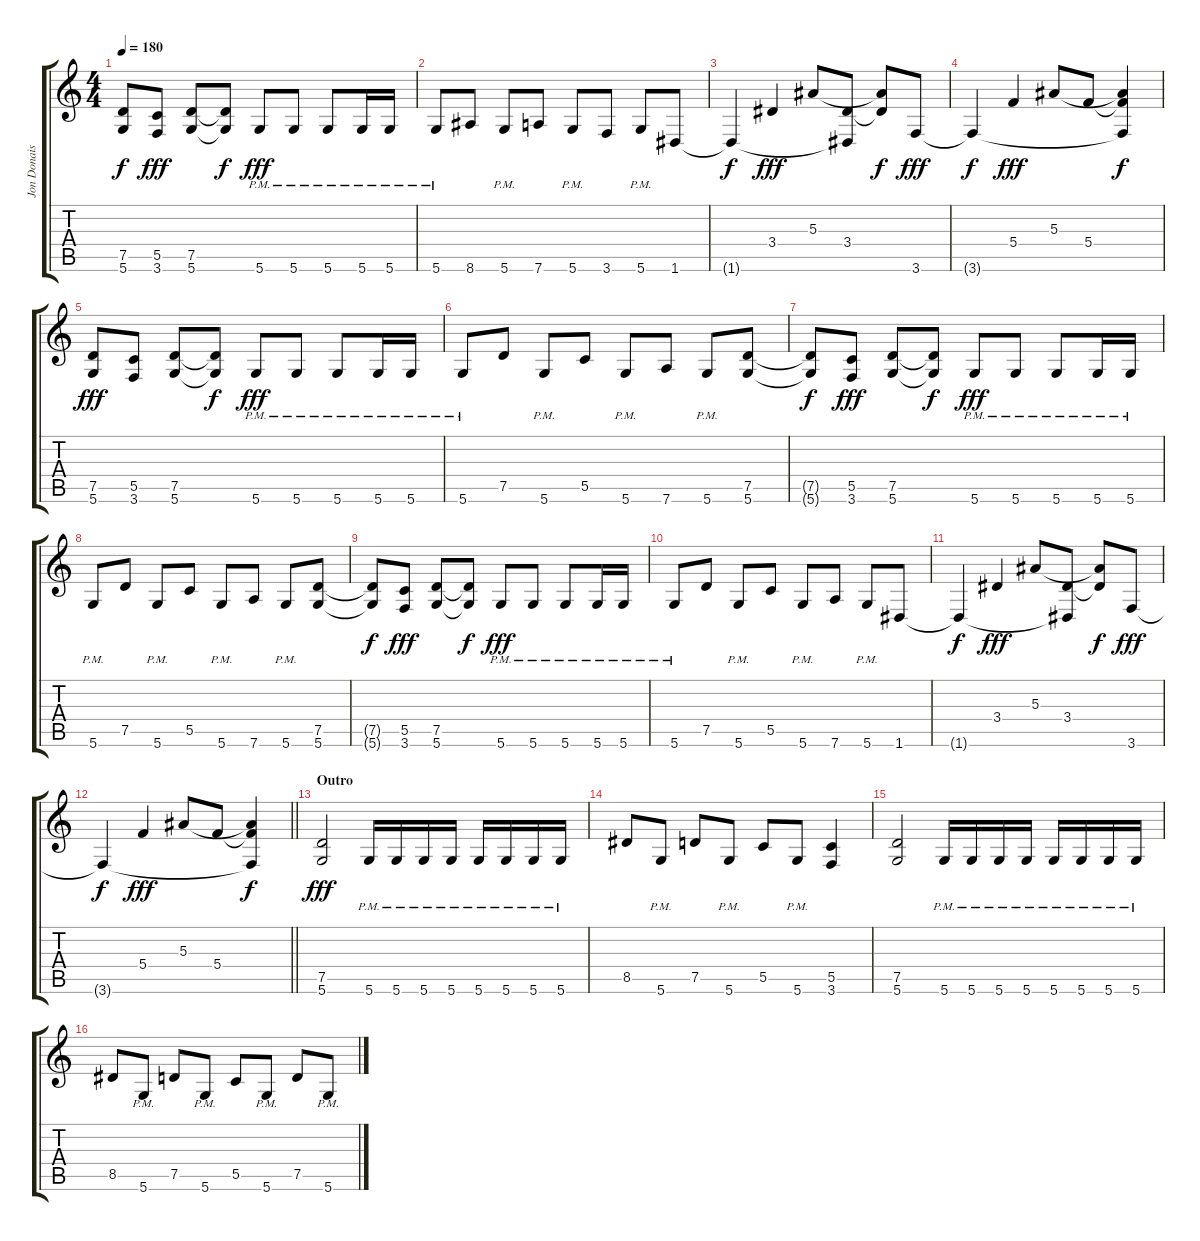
\track ("Jon Donais" "Jon Donais") {instrument distortionguitar}
\staff {score tabs}
\tuning (D4 A3 F3 C3 G2 D2) {hide}
\ts (4 4)
\tempo 180
\clef g2
\ks c
(7.5{t} 5.6{t}).8{dy f} (5.5 3.6).8{dy fff} (7.5 5.6).8 (7.5{t} 5.6{t}).8{dy f} 5.6{pm}.8{dy fff} 5.6{pm}.8 5.6{pm}.8 5.6{pm}.16 5.6{pm}.16 |
5.6{pm}.8 8.6.8 5.6{pm}.8 7.6.8 5.6{pm}.8 3.6.8 5.6{pm}.8 1.6.8 |
1.6{t}.4{dy f} 3.4.4{dy fff} 5.3.8 (3.4 1.6{t}).8 (5.3{t} 3.4{t}).8{dy f} 3.6.8{dy fff} |
3.6{t}.4{dy f} 5.4.4{dy fff} 5.3.8 5.4.8 (5.3{t} 5.4{t} 3.6{t}).4{dy f} |
(7.5 5.6).8{dy fff} (5.5 3.6).8 (7.5 5.6).8 (7.5{t} 5.6{t}).8{dy f} 5.6{pm}.8{dy fff} 5.6{pm}.8 5.6{pm}.8 5.6{pm}.16 5.6{pm}.16 |
5.6{pm}.8 7.5.8 5.6{pm}.8 5.5.8 5.6{pm}.8 7.6.8 5.6{pm}.8 (7.5 5.6).8 |
(7.5{t} 5.6{t}).8{dy f} (5.5 3.6).8{dy fff} (7.5 5.6).8 (7.5{t} 5.6{t}).8{dy f} 5.6{pm}.8{dy fff} 5.6{pm}.8 5.6{pm}.8 5.6{pm}.16 5.6{pm}.16 |
5.6{pm}.8 7.5.8 5.6{pm}.8 5.5.8 5.6{pm}.8 7.6.8 5.6{pm}.8 (7.5 5.6).8 |
(7.5{t} 5.6{t}).8{dy f} (5.5 3.6).8{dy fff} (7.5 5.6).8 (7.5{t} 5.6{t}).8{dy f} 5.6{pm}.8{dy fff} 5.6{pm}.8 5.6{pm}.8 5.6{pm}.16 5.6{pm}.16 |
5.6{pm}.8 7.5.8 5.6{pm}.8 5.5.8 5.6{pm}.8 7.6.8 5.6{pm}.8 1.6.8 |
1.6{t}.4{dy f} 3.4.4{dy fff} 5.3.8 (3.4 1.6{t}).8 (5.3{t} 3.4{t}).8{dy f} 3.6.8{dy fff} |
\barLineRight lightlight
3.6{t}.4{dy f} 5.4.4{dy fff} 5.3.8 5.4.8 (5.3{t} 5.4{t} 3.6{t}).4{dy f} |
\section ("" "Outro")
(7.5 5.6).2{dy fff} 5.6{pm}.16 5.6{pm}.16 5.6{pm}.16 5.6{pm}.16 5.6{pm}.16 5.6{pm}.16 5.6{pm}.16 5.6{pm}.16 |
8.5.8 5.6{pm}.8 7.5.8 5.6{pm}.8 5.5.8 5.6{pm}.8 (5.5 3.6).4 |
(7.5 5.6).2 5.6{pm}.16 5.6{pm}.16 5.6{pm}.16 5.6{pm}.16 5.6{pm}.16 5.6{pm}.16 5.6{pm}.16 5.6{pm}.16 |
8.5.8 5.6{pm}.8 7.5.8 5.6{pm}.8 5.5.8 5.6{pm}.8 7.5.8 5.6{pm}.8
